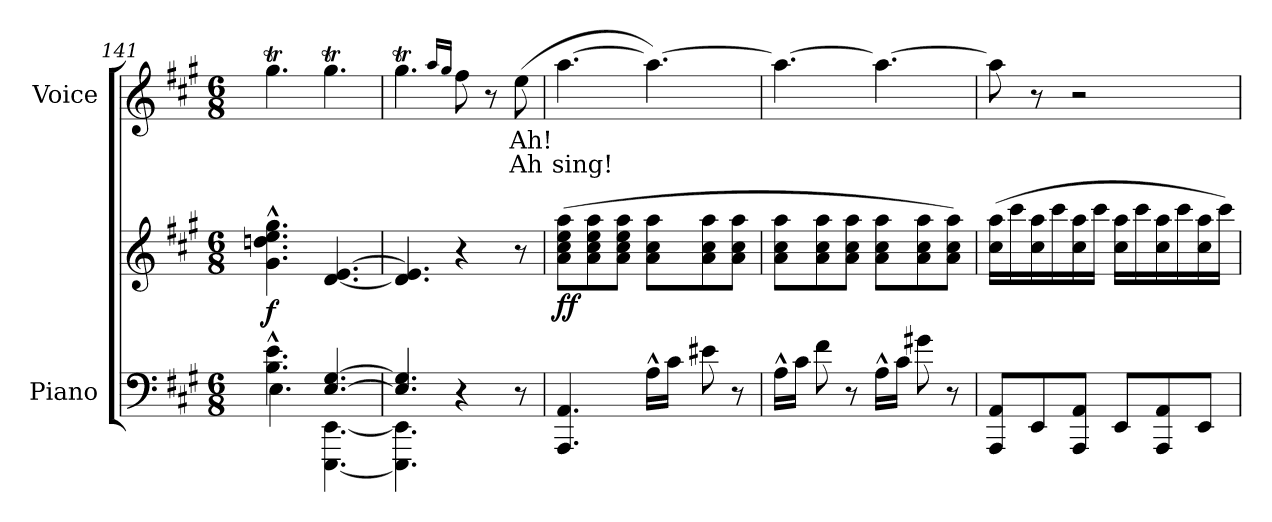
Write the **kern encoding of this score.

**kern	**kern	**dynam	**kern	**text	**text
*part2	*part2	*part2	*part1	*part1	*part1
*staff3	*staff2	*staff2/3	*staff1	*staff1	*staff1
*I"Piano	*	*	*I"Voice	*	*
*I'Pno	*	*	*	*	*
!!LO:LB:g=z
*clefF4	*clefG2	*	*clefG2	*	*
*k[f#c#g#]	*k[f#c#g#]	*	*k[f#c#g#]	*	*
*M6/8	*M6/8	*	*M6/8	*	*
=141	=141	=141	=141	=141	=141
*^	*	*	*	*	*
!	!	!	!LO:DY:b	!	!	!
4.B\^^ 4.e\^^	4.E\	4.g#\^^ 4.ddn\^^ 4.ee\^^ 4.gg#\^^	f	4.gg#t\	.	.
[4.E/ [4.G#/	[4.EEE\ [4.EE\	[4.d/ [4.e/	.	4.gg#t\	.	.
=142	=142	=142	=142	=142	=142	=142
4.E/] 4.G#/]	4.EEE\] 4.EE\]	4.d/] 4.e/]	.	4.gg#t\	.	.
.	.	.	.	16qaa/LL	.	.
.	.	.	.	16qgg#/JJ	.	.
4r	4.ryy	4r	.	8ff#\	.	.
.	.	.	.	8r	.	.
!	!	!	!	!	!LO:LY:b	!LO:LY:b
8r	.	8r	.	(>8ee\	Ah!	Ah
*v	*v	*	*	*	*	*
=143	=143	=143	=143	=143	=143
!	!	!LO:DY:b	!	!	!LO:LY:b
4.AAA/ 4.AA/	(>8a\ 8cc#\ 8ee\ 8aa\L	ff	[4.aa\	.	sing!
.	8a\ 8cc#\ 8ee\ 8aa\	.	.	.	.
.	8a\ 8cc#\ 8ee\ 8aa\J	.	.	.	.
16A^^\LL	8a\ 8cc#\ 8aa\L	.	4.aa\_)	.	.
16c#\JJ	.	.	.	.	.
8e#X\	8a\ 8cc#\ 8aa\	.	.	.	.
8r	8a\ 8cc#\ 8aa\J	.	.	.	.
=144	=144	=144	=144	=144	=144
16A^^\LL	8a\ 8cc#\ 8aa\L	.	4.aa\_	.	.
16c#\JJ	.	.	.	.	.
8f#\	8a\ 8cc#\ 8aa\	.	.	.	.
8r	8a\ 8cc#\ 8aa\J	.	.	.	.
16A^^\LL	8a\ 8cc#\ 8aa\L	.	4.aa\_	.	.
16c#\JJ	.	.	.	.	.
8g#X\	8a\ 8cc#\ 8aa\	.	.	.	.
8r	8a\ 8cc#\ 8aa\J)	.	.	.	.
!!LO:LB:g=z
=145	=145	=145	=145	=145	=145
8AAA/ 8AA/L	(>16cc#\ 16aa\LL	.	8aa\]	.	.
.	16ccc#\	.	.	.	.
8EE/	16cc#\ 16aa\	.	8r	.	.
.	16ccc#\	.	.	.	.
8AAA/ 8AA/J	16cc#\ 16aa\	.	2r	.	.
.	16ccc#\JJ	.	.	.	.
8EE/L	16cc#\ 16aa\LL	.	.	.	.
.	16ccc#\	.	.	.	.
8AAA/ 8AA/	16cc#\ 16aa\	.	.	.	.
.	16ccc#\	.	.	.	.
8EE/J	16cc#\ 16aa\	.	.	.	.
.	16ccc#\JJ)	.	.	.	.
=	=	=	=	=	=
*-	*-	*-	*-	*-	*-
